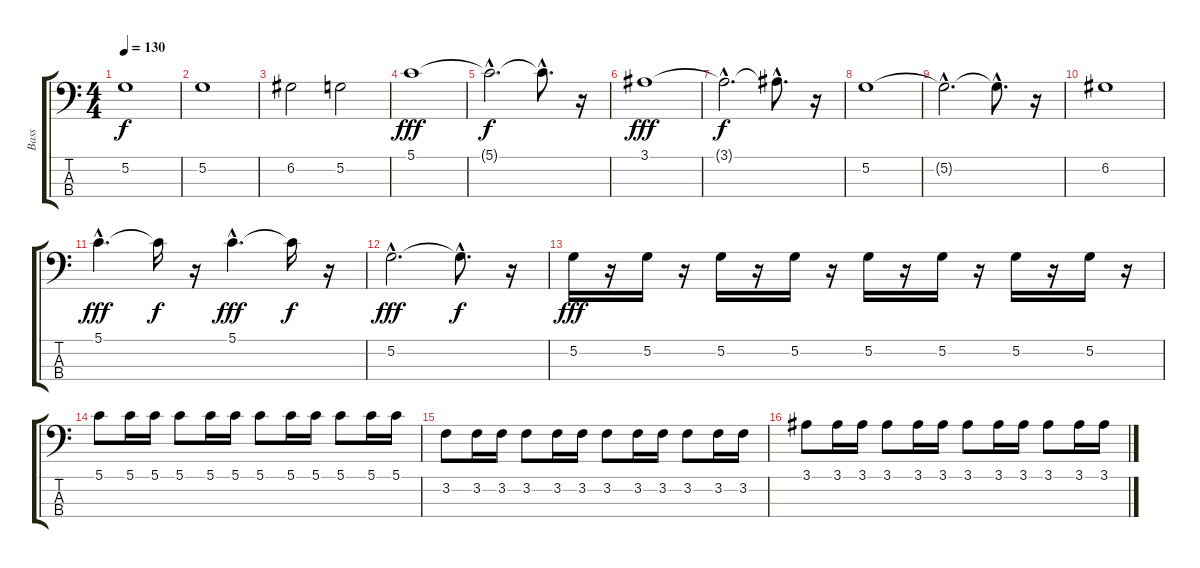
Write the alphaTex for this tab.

\track ("Bass            " "Bass      ") {instrument synthbass1}
\staff {score tabs}
\tuning (G2 D2 A1 E1) {hide}
\ts (4 4)
\tempo 130
\clef f4
\ks c
5.2{t}.1{dy f} |
5.2.1 |
6.2.2 5.2.2 |
5.1.1{dy fff} |
5.1{hac t}.2{d dy f} 5.1{hac t}.8{d} r.16 |
3.1.1{dy fff} |
3.1{hac t}.2{d dy f} 3.1{hac t}.8{d} r.16 |
5.2.1 |
5.2{hac t}.2{d} 5.2{hac t}.8{d} r.16 |
6.2.1 |
5.1{hac}.4{d dy fff} 5.1{t}.16{dy f} r.16 5.1{hac}.4{d dy fff} 5.1{t}.16{dy f} r.16 |
5.2{hac}.2{d dy fff} 5.2{hac t}.8{d dy f} r.16 |
5.2.16{dy fff} r.16 5.2.16 r.16 5.2.16 r.16 5.2.16 r.16 5.2.16 r.16 5.2.16 r.16 5.2.16 r.16 5.2.16 r.16 |
5.1.8 5.1.16{instrument synthbass1} 5.1.16 5.1.8 5.1.16 5.1.16 5.1.8 5.1.16 5.1.16 5.1.8 5.1.16 5.1.16 |
3.2.8 3.2.16 3.2.16 3.2.8 3.2.16 3.2.16 3.2.8 3.2.16 3.2.16 3.2.8 3.2.16 3.2.16 |
3.1.8 3.1.16 3.1.16 3.1.8 3.1.16 3.1.16 3.1.8 3.1.16 3.1.16 3.1.8 3.1.16 3.1.16
